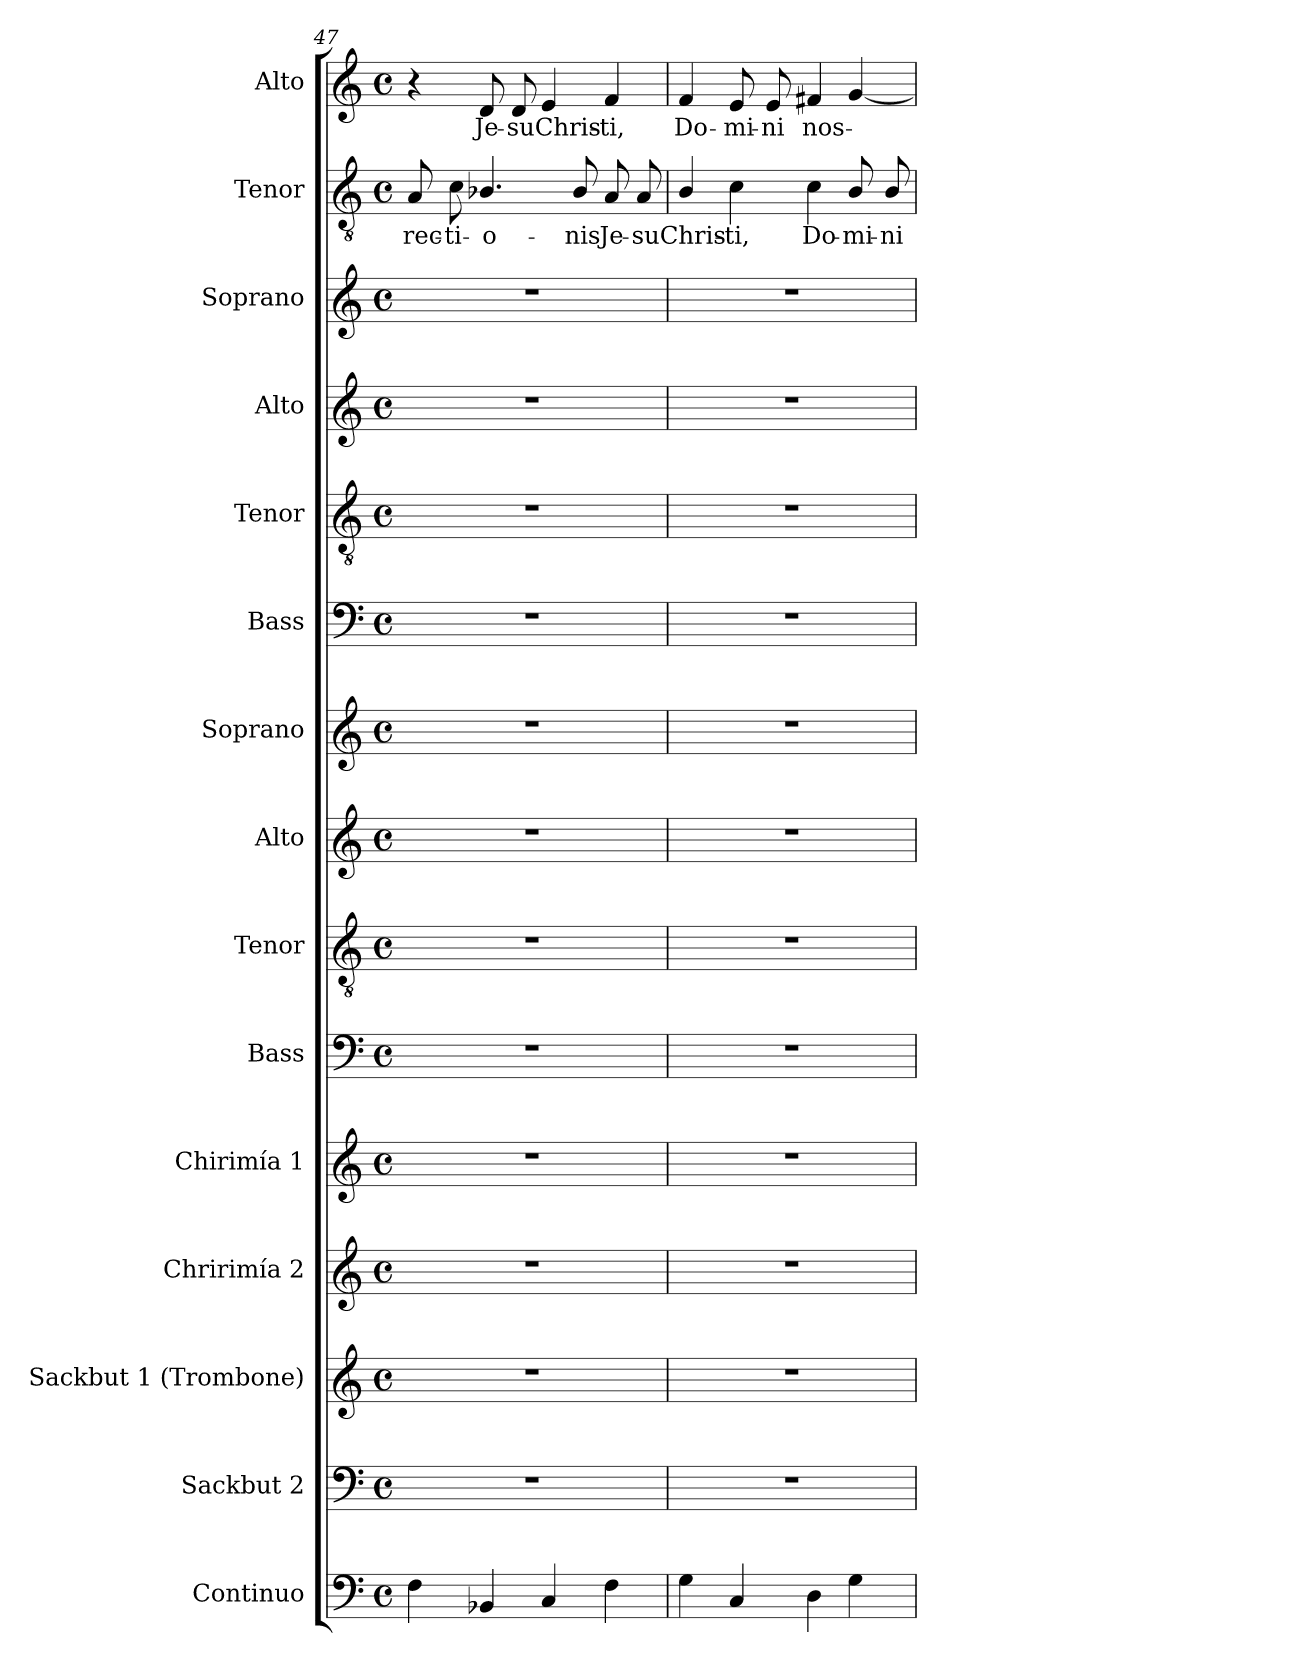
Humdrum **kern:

**kern	**kern	**kern	**kern	**kern	**kern	**kern	**kern	**kern	**kern	**kern	**kern	**kern	**kern	**text	**kern	**text
*part15	*part14	*part13	*part12	*part11	*part10	*part9	*part8	*part7	*part6	*part5	*part4	*part3	*part2	*part2	*part1	*part1
*staff15	*staff14	*staff13	*staff12	*staff11	*staff10	*staff9	*staff8	*staff7	*staff6	*staff5	*staff4	*staff3	*staff2	*staff2	*staff1	*staff1
*I"Continuo	*I"Sackbut 2	*I"Sackbut 1 (Trombone)	*I"Chririmía 2	*I"Chirimía 1	*I"Bass	*I"Tenor	*I"Alto	*I"Soprano	*I"Bass	*I"Tenor	*I"Alto	*I"Soprano	*I"Tenor	*	*I"Alto	*
*I'Cont.	*I'Scbt.	*I'Scbt.	*I'Chi.	*I'Chi.	*I'B.	*I'T.	*I'A.	*I'S.	*I'B.	*I'T.	*I'A.	*I'S.	*I'T.	*	*I'A.	*
*clefF4	*clefF4	*clefG2	*clefG2	*clefG2	*clefF4	*clefGv2	*clefG2	*clefG2	*clefF4	*clefGv2	*clefG2	*clefG2	*clefGv2	*	*clefG2	*
*	*	*	*	*	*	*ITrd7c12	*	*	*	*ITrd7c12	*	*	*ITrd7c12	*	*	*
*k[]	*k[]	*k[]	*k[]	*k[]	*k[]	*k[]	*k[]	*k[]	*k[]	*k[]	*k[]	*k[]	*k[]	*	*k[]	*
*C:	*C:	*C:	*C:	*C:	*C:	*C:	*C:	*C:	*C:	*C:	*C:	*C:	*C:	*	*C:	*
*M4/4	*M4/4	*M4/4	*M4/4	*M4/4	*M4/4	*M4/4	*M4/4	*M4/4	*M4/4	*M4/4	*M4/4	*M4/4	*M4/4	*	*M4/4	*
*met(c)	*met(c)	*met(c)	*met(c)	*met(c)	*met(c)	*met(c)	*met(c)	*met(c)	*met(c)	*met(c)	*met(c)	*met(c)	*met(c)	*	*met(c)	*
=47	=47	=47	=47	=47	=47	=47	=47	=47	=47	=47	=47	=47	=47	=47	=47	=47
!	!	!	!	!	!	!	!	!	!	!	!	!	!	!LO:LY:b:color=#000000	!	!
4Fi\	1r	1r	1r	1r	1r	1r	1r	1r	1r	1r	1r	1r	8AAi/	-rec-	4r	.
!	!	!	!	!	!	!	!	!	!	!	!	!	!	!LO:LY:b:color=#000000	!	!
.	.	.	.	.	.	.	.	.	.	.	.	.	8Ci\	-ti-	.	.
!	!	!	!	!	!	!	!	!	!	!	!	!	!	!LO:LY:b:color=#000000	!	!
!	!	!	!	!	!	!	!	!	!	!	!	!	!	!	!	!LO:LY:b:color=#000000
4BB-Xi/	.	.	.	.	.	.	.	.	.	.	.	.	4.BB-Xi/	-o-	8di/	Je-
!	!	!	!	!	!	!	!	!	!	!	!	!	!	!	!	!LO:LY:b:color=#000000
.	.	.	.	.	.	.	.	.	.	.	.	.	.	.	8di/	-su
!	!	!	!	!	!	!	!	!	!	!	!	!	!	!	!	!LO:LY:b:color=#000000
4Ci/	.	.	.	.	.	.	.	.	.	.	.	.	.	.	4ei/	Chris-
!	!	!	!	!	!	!	!	!	!	!	!	!	!	!LO:LY:b:color=#000000	!	!
.	.	.	.	.	.	.	.	.	.	.	.	.	8BB-i/	-nis	.	.
!	!	!	!	!	!	!	!	!	!	!	!	!	!	!LO:LY:b:color=#000000	!	!
!	!	!	!	!	!	!	!	!	!	!	!	!	!	!	!	!LO:LY:b:color=#000000
4Fi\	.	.	.	.	.	.	.	.	.	.	.	.	8AAi/	Je-	4fi/	-ti,
!	!	!	!	!	!	!	!	!	!	!	!	!	!	!LO:LY:b:color=#000000	!	!
.	.	.	.	.	.	.	.	.	.	.	.	.	8AAi/	-su	.	.
=48	=48	=48	=48	=48	=48	=48	=48	=48	=48	=48	=48	=48	=48	=48	=48	=48
!	!	!	!	!	!	!	!	!	!	!	!	!	!	!LO:LY:b:color=#000000	!	!
!	!	!	!	!	!	!	!	!	!	!	!	!	!	!	!	!LO:LY:b:color=#000000
4Gi\	1r	1r	1r	1r	1r	1r	1r	1r	1r	1r	1r	1r	4BBi/	Chris-	4fi/	Do-
!	!	!	!	!	!	!	!	!	!	!	!	!	!	!LO:LY:b:color=#000000	!	!
!	!	!	!	!	!	!	!	!	!	!	!	!	!	!	!	!LO:LY:b:color=#000000
4Ci/	.	.	.	.	.	.	.	.	.	.	.	.	4Ci\	-ti,	8ei/	-mi-
!	!	!	!	!	!	!	!	!	!	!	!	!	!	!	!	!LO:LY:b:color=#000000
.	.	.	.	.	.	.	.	.	.	.	.	.	.	.	8ei/	-ni
!	!	!	!	!	!	!	!	!	!	!	!	!	!	!LO:LY:b:color=#000000	!	!
!	!	!	!	!	!	!	!	!	!	!	!	!	!	!	!	!LO:LY:b:color=#000000
4Di\	.	.	.	.	.	.	.	.	.	.	.	.	4Ci\	Do-	4f#Xi/	nos-
!	!	!	!	!	!	!	!	!	!	!	!	!	!	!LO:LY:b:color=#000000	!	!
4Gi\	.	.	.	.	.	.	.	.	.	.	.	.	8BBi/	-mi-	[<4gi/	.
!	!	!	!	!	!	!	!	!	!	!	!	!	!	!LO:LY:b:color=#000000	!	!
.	.	.	.	.	.	.	.	.	.	.	.	.	8BBi/	-ni	.	.
=	=	=	=	=	=	=	=	=	=	=	=	=	=	=	=	=
*-	*-	*-	*-	*-	*-	*-	*-	*-	*-	*-	*-	*-	*-	*-	*-	*-
